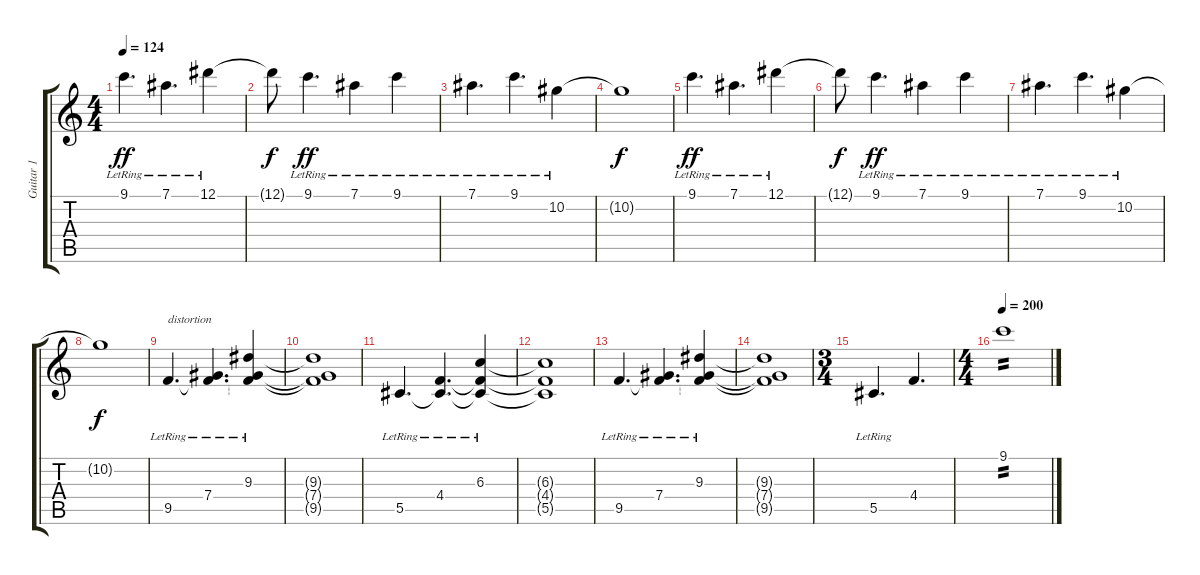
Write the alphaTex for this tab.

\track ("Guitar 1" "Guitar 1") {instrument distortionguitar}
\staff {score tabs}
\tuning (Eb4 Bb3 Gb3 Db3 Ab2 Db2) {hide}
\ts (4 4)
\tempo 124
\clef g2
\ks c
9.1{lr}.4{d dy ff} 7.1{lr}.4{d} 12.1{lr}.4 |
12.1{t}.8{dy f} 9.1{lr}.4{d dy ff} 7.1{lr}.4 9.1{lr}.4 |
7.1{lr}.4{d} 9.1{lr}.4{d} 10.2{lr}.4 |
10.2{t}.1{dy f} |
9.1{lr}.4{d dy ff} 7.1{lr}.4{d} 12.1{lr}.4 |
12.1{t}.8{dy f} 9.1{lr}.4{d dy ff} 7.1{lr}.4 9.1{lr}.4 |
7.1{lr}.4{d} 9.1{lr}.4{d} 10.2{lr}.4 |
10.2{t}.1{dy f} |
9.5{lr}.4{d txt "distortion" instrument distortionguitar} (7.4{lr} 9.5{t}).4{d} (9.3{lr} 7.4{t} 9.5{t}).4 |
(9.3{t} 7.4{t} 9.5{t}).1 |
5.5{lr}.4{d} (4.4{lr} 5.5{t}).4{d} (6.3{lr} 4.4{t} 5.5{t}).4 |
(6.3{t} 4.4{t} 5.5{t}).1 |
9.5{lr}.4{d instrument distortionguitar} (7.4{lr} 9.5{t}).4{d} (9.3{lr} 7.4{t} 9.5{t}).4 |
(9.3{t} 7.4{t} 9.5{t}).1 |
\ts (3 4)
5.5{lr}.4{d} 4.4.4{d} |
\ts (4 4)
\tempo 200
9.1.1{tp 2}
